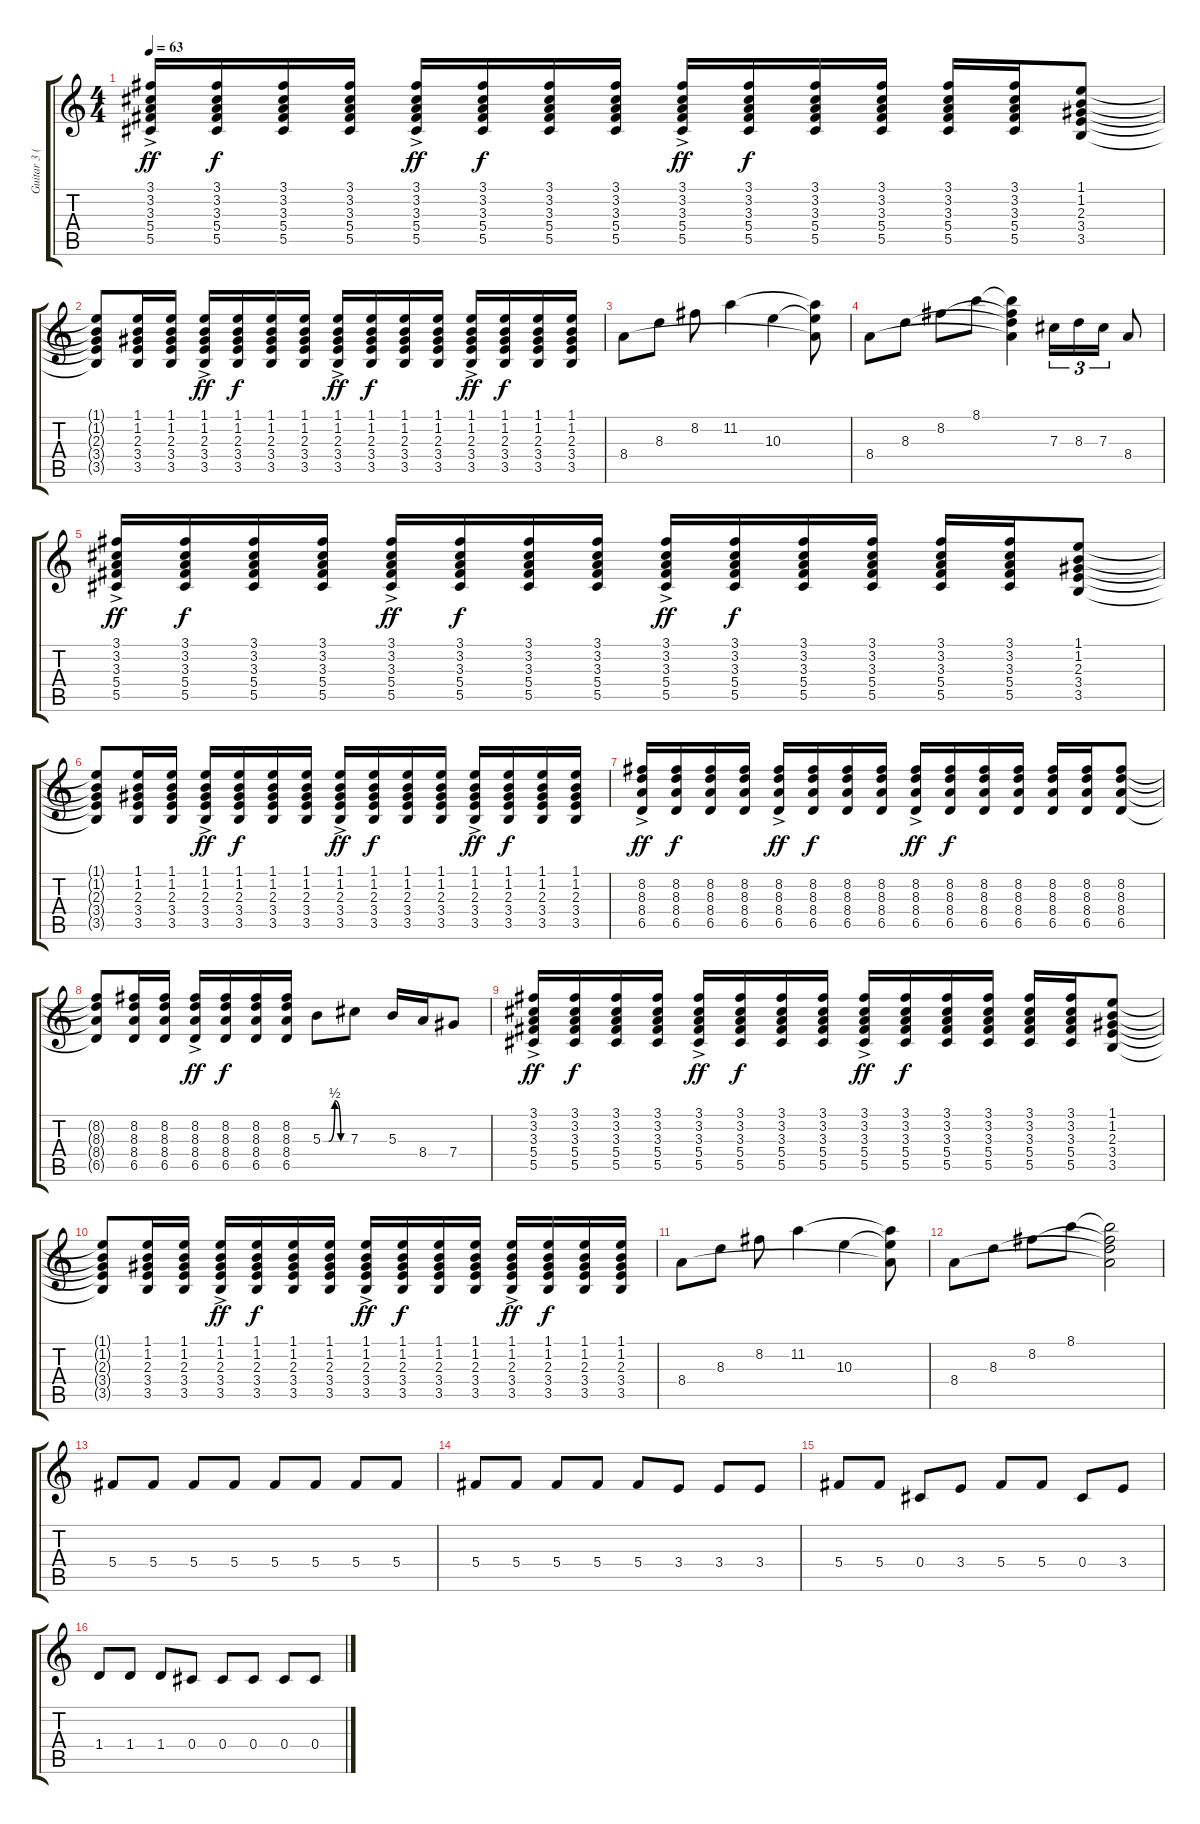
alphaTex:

\track ("Guitar 3 (Acoustic)" "Guitar 3 (") {instrument acousticguitarsteel}
\staff {score tabs}
\tuning (Eb4 Bb3 Gb3 Db3 Ab2 Eb2) {hide}
\ts (4 4)
\tempo 63
\clef g2
\ks c
(3.1{ac} 3.2{ac} 3.3{ac} 5.4{ac} 5.5{ac}).16{dy ff} (3.1 3.2 3.3 5.4 5.5).16{dy f} (3.1 3.2 3.3 5.4 5.5).16 (3.1 3.2 3.3 5.4 5.5).16 (3.1{ac} 3.2{ac} 3.3{ac} 5.4{ac} 5.5{ac}).16{dy ff} (3.1 3.2 3.3 5.4 5.5).16{dy f} (3.1 3.2 3.3 5.4 5.5).16 (3.1 3.2 3.3 5.4 5.5).16 (3.1{ac} 3.2{ac} 3.3{ac} 5.4{ac} 5.5{ac}).16{dy ff} (3.1 3.2 3.3 5.4 5.5).16{dy f} (3.1 3.2 3.3 5.4 5.5).16 (3.1 3.2 3.3 5.4 5.5).16 (3.1 3.2 3.3 5.4 5.5).16 (3.1 3.2 3.3 5.4 5.5).16 (1.1 1.2 2.3 3.4 3.5).8 |
(1.1{t} 1.2{t} 2.3{t} 3.4{t} 3.5{t}).8 (1.1 1.2 2.3 3.4 3.5).16 (1.1 1.2 2.3 3.4 3.5).16 (1.1{ac} 1.2{ac} 2.3{ac} 3.4{ac} 3.5{ac}).16{dy ff} (1.1 1.2 2.3 3.4 3.5).16{dy f} (1.1 1.2 2.3 3.4 3.5).16 (1.1 1.2 2.3 3.4 3.5).16 (1.1{ac} 1.2{ac} 2.3{ac} 3.4{ac} 3.5{ac}).16{dy ff} (1.1 1.2 2.3 3.4 3.5).16{dy f} (1.1 1.2 2.3 3.4 3.5).16 (1.1 1.2 2.3 3.4 3.5).16 (1.1{ac} 1.2{ac} 2.3{ac} 3.4{ac} 3.5{ac}).16{dy ff} (1.1 1.2 2.3 3.4 3.5).16{dy f} (1.1 1.2 2.3 3.4 3.5).16 (1.1 1.2 2.3 3.4 3.5).16 |
8.4.8 8.3.8 8.2.8 11.2.4 10.3.4 (11.2{t} 10.3{t} 8.4{t}).8 |
8.4.8 8.3.8 8.2.8 8.1.8 (8.1{t} 8.2{t} 8.3{t} 8.4{t}).4 7.3.16{tu (3 2)} 8.3.16{tu (3 2)} 7.3.16{tu (3 2)} 8.4.8 |
(3.1{ac} 3.2{ac} 3.3{ac} 5.4{ac} 5.5{ac}).16{dy ff} (3.1 3.2 3.3 5.4 5.5).16{dy f} (3.1 3.2 3.3 5.4 5.5).16 (3.1 3.2 3.3 5.4 5.5).16 (3.1{ac} 3.2{ac} 3.3{ac} 5.4{ac} 5.5{ac}).16{dy ff} (3.1 3.2 3.3 5.4 5.5).16{dy f} (3.1 3.2 3.3 5.4 5.5).16 (3.1 3.2 3.3 5.4 5.5).16 (3.1{ac} 3.2{ac} 3.3{ac} 5.4{ac} 5.5{ac}).16{dy ff} (3.1 3.2 3.3 5.4 5.5).16{dy f} (3.1 3.2 3.3 5.4 5.5).16 (3.1 3.2 3.3 5.4 5.5).16 (3.1 3.2 3.3 5.4 5.5).16 (3.1 3.2 3.3 5.4 5.5).16 (1.1 1.2 2.3 3.4 3.5).8 |
(1.1{t} 1.2{t} 2.3{t} 3.4{t} 3.5{t}).8 (1.1 1.2 2.3 3.4 3.5).16 (1.1 1.2 2.3 3.4 3.5).16 (1.1{ac} 1.2{ac} 2.3{ac} 3.4{ac} 3.5{ac}).16{dy ff} (1.1 1.2 2.3 3.4 3.5).16{dy f} (1.1 1.2 2.3 3.4 3.5).16 (1.1 1.2 2.3 3.4 3.5).16 (1.1{ac} 1.2{ac} 2.3{ac} 3.4{ac} 3.5{ac}).16{dy ff} (1.1 1.2 2.3 3.4 3.5).16{dy f} (1.1 1.2 2.3 3.4 3.5).16 (1.1 1.2 2.3 3.4 3.5).16 (1.1{ac} 1.2{ac} 2.3{ac} 3.4{ac} 3.5{ac}).16{dy ff} (1.1 1.2 2.3 3.4 3.5).16{dy f} (1.1 1.2 2.3 3.4 3.5).16 (1.1 1.2 2.3 3.4 3.5).16 |
(8.2{ac} 8.3{ac} 8.4{ac} 6.5{ac}).16{dy ff} (8.2 8.3 8.4 6.5).16{dy f} (8.2 8.3 8.4 6.5).16 (8.2 8.3 8.4 6.5).16 (8.2{ac} 8.3{ac} 8.4{ac} 6.5{ac}).16{dy ff} (8.2 8.3 8.4 6.5).16{dy f} (8.2 8.3 8.4 6.5).16 (8.2 8.3 8.4 6.5).16 (8.2{ac} 8.3{ac} 8.4{ac} 6.5{ac}).16{dy ff} (8.2 8.3 8.4 6.5).16{dy f} (8.2 8.3 8.4 6.5).16 (8.2 8.3 8.4 6.5).16 (8.2 8.3 8.4 6.5).16 (8.2 8.3 8.4 6.5).16 (8.2 8.3 8.4 6.5).8 |
(8.2{t} 8.3{t} 8.4{t} 6.5{t}).8 (8.2 8.3 8.4 6.5).16 (8.2 8.3 8.4 6.5).16 (8.2{ac} 8.3{ac} 8.4{ac} 6.5{ac}).16{dy ff} (8.2 8.3 8.4 6.5).16{dy f} (8.2 8.3 8.4 6.5).16 (8.2 8.3 8.4 6.5).16 5.3{be (custom 0 0 15 0 30 2 45 0 60 0)}.8 7.3.8 5.3.16 8.4.16 7.4.8 |
(3.1{ac} 3.2{ac} 3.3{ac} 5.4{ac} 5.5{ac}).16{dy ff} (3.1 3.2 3.3 5.4 5.5).16{dy f} (3.1 3.2 3.3 5.4 5.5).16 (3.1 3.2 3.3 5.4 5.5).16 (3.1{ac} 3.2{ac} 3.3{ac} 5.4{ac} 5.5{ac}).16{dy ff} (3.1 3.2 3.3 5.4 5.5).16{dy f} (3.1 3.2 3.3 5.4 5.5).16 (3.1 3.2 3.3 5.4 5.5).16 (3.1{ac} 3.2{ac} 3.3{ac} 5.4{ac} 5.5{ac}).16{dy ff} (3.1 3.2 3.3 5.4 5.5).16{dy f} (3.1 3.2 3.3 5.4 5.5).16 (3.1 3.2 3.3 5.4 5.5).16 (3.1 3.2 3.3 5.4 5.5).16 (3.1 3.2 3.3 5.4 5.5).16 (1.1 1.2 2.3 3.4 3.5).8 |
(1.1{t} 1.2{t} 2.3{t} 3.4{t} 3.5{t}).8 (1.1 1.2 2.3 3.4 3.5).16 (1.1 1.2 2.3 3.4 3.5).16 (1.1{ac} 1.2{ac} 2.3{ac} 3.4{ac} 3.5{ac}).16{dy ff} (1.1 1.2 2.3 3.4 3.5).16{dy f} (1.1 1.2 2.3 3.4 3.5).16 (1.1 1.2 2.3 3.4 3.5).16 (1.1{ac} 1.2{ac} 2.3{ac} 3.4{ac} 3.5{ac}).16{dy ff} (1.1 1.2 2.3 3.4 3.5).16{dy f} (1.1 1.2 2.3 3.4 3.5).16 (1.1 1.2 2.3 3.4 3.5).16 (1.1{ac} 1.2{ac} 2.3{ac} 3.4{ac} 3.5{ac}).16{dy ff} (1.1 1.2 2.3 3.4 3.5).16{dy f} (1.1 1.2 2.3 3.4 3.5).16 (1.1 1.2 2.3 3.4 3.5).16 |
8.4.8 8.3.8 8.2.8 11.2.4 10.3.4 (11.2{t} 10.3{t} 8.4{t}).8 |
8.4.8 8.3.8 8.2.8 8.1.8 (8.1{t} 8.2{t} 8.3{t} 8.4{t}).2 |
5.4.8{volume 16} 5.4.8 5.4.8 5.4.8 5.4.8 5.4.8 5.4.8 5.4.8 |
5.4.8 5.4.8 5.4.8 5.4.8 5.4.8 3.4.8 3.4.8 3.4.8 |
5.4.8 5.4.8 0.4.8 3.4.8 5.4.8 5.4.8 0.4.8 3.4.8 |
1.4.8 1.4.8 1.4.8 0.4.8 0.4.8 0.4.8 0.4.8 0.4.8
